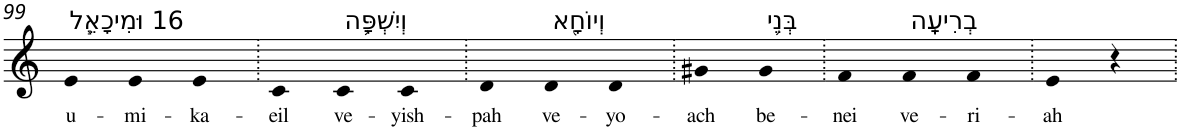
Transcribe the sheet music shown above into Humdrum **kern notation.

**kern	**text
*part1	*part1
*staff1	*staff1
*I"Piano	*
*I'Pno	*
!!LO:PB:g=z
*clefG2	*
*k[]	*
=99	=99
!LO:TX:a:t=16 וּמִיכָאֵ֧ל	!
!	!LO:LY:b
4e	u-
!	!LO:LY:b
4e	-mi-
!	!LO:LY:b
4e	-ka-
=100.	=100.
!	!LO:LY:b
4c	-eil
!LO:TX:a:t=וְיִשְׁפָּ֛ה	!
!	!LO:LY:b
4c	ve-
!	!LO:LY:b
4c	-yish-
=101.	=101.
!	!LO:LY:b
4d	-pah
!LO:TX:a:t=וְיוֹחָ֖א	!
!	!LO:LY:b
4d	ve-
!	!LO:LY:b
4d	-yo-
=102.	=102.
!	!LO:LY:b
4g#X	-ach
!LO:TX:a:t=בְּנֵ֥י	!
!	!LO:LY:b
4g#	be-
=103.	=103.
!	!LO:LY:b
4f	-nei
!LO:TX:a:t=בְרִיעָֽה	!
!	!LO:LY:b
4f	ve-
!	!LO:LY:b
4f	-ri-
=104.	=104.
!	!LO:LY:b
4e	-ah
4r	.
=.	=.
*-	*-
